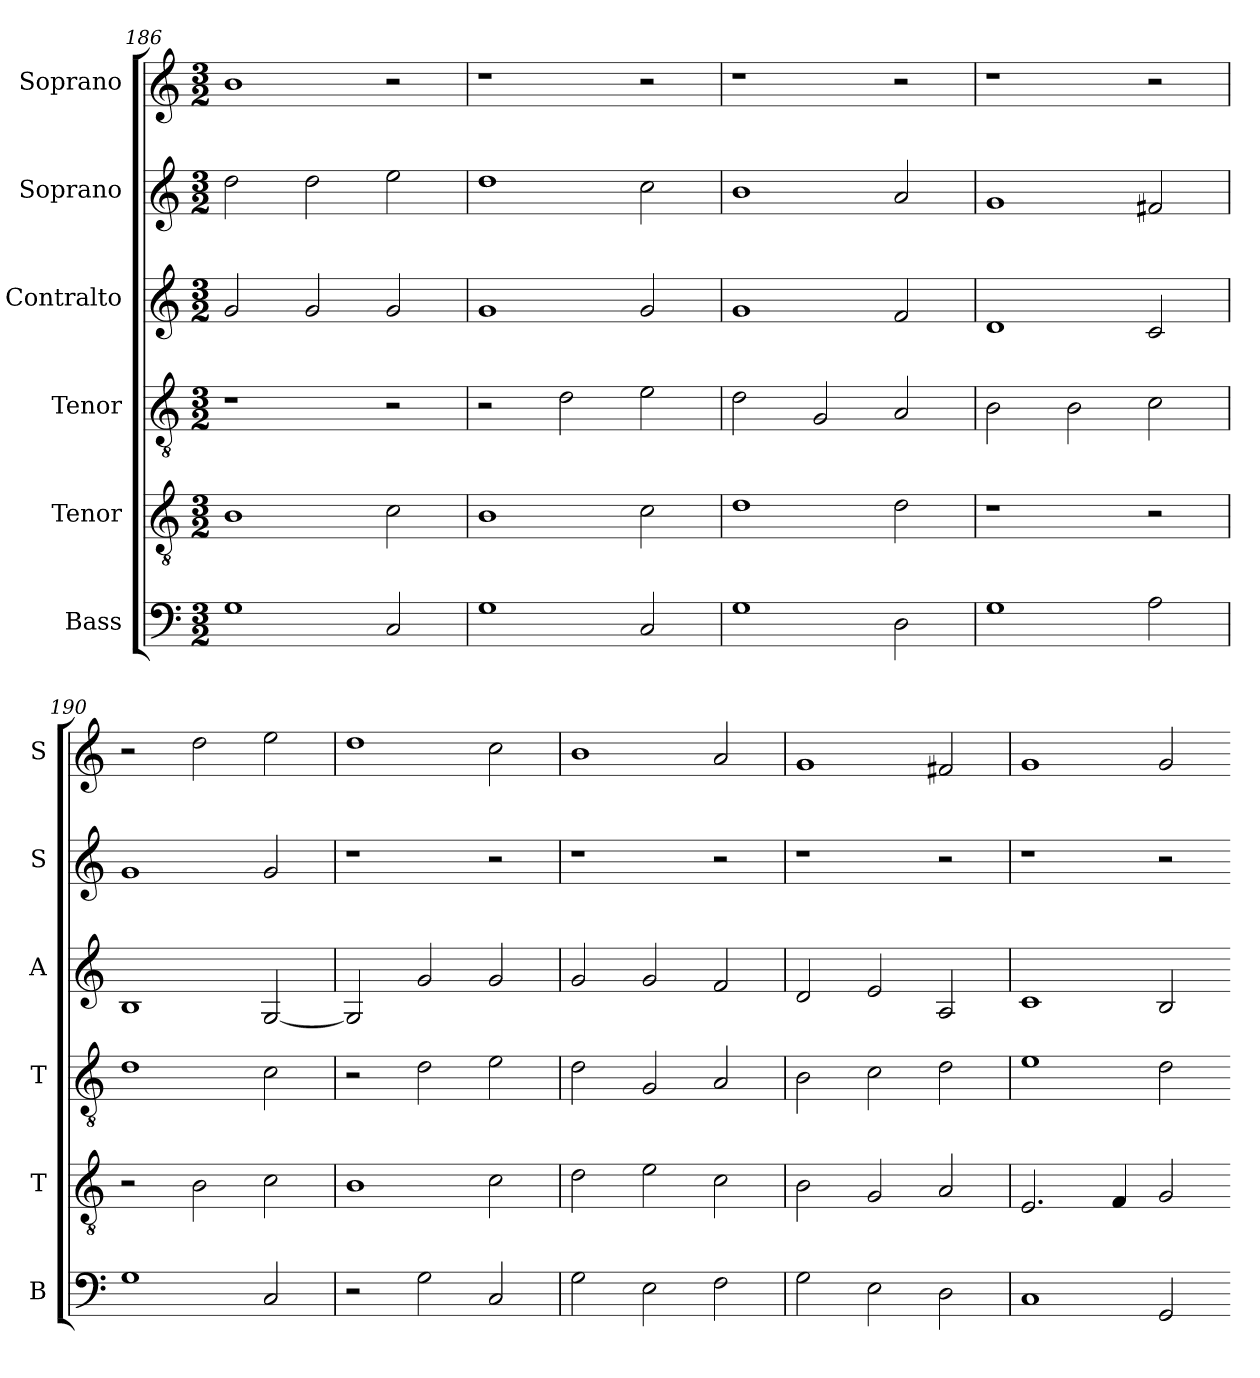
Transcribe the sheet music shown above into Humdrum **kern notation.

**kern	**kern	**kern	**kern	**kern	**kern
*part6	*part5	*part4	*part3	*part2	*part1
*staff6	*staff5	*staff4	*staff3	*staff2	*staff1
*I"Bass	*I"Tenor	*I"Tenor	*I"Contralto	*I"Soprano	*I"Soprano
*I'B	*I'T	*I'T	*I'A	*I'S	*I'S
*clefF4	*clefGv2	*clefGv2	*clefG2	*clefG2	*clefG2
*k[]	*k[]	*k[]	*k[]	*k[]	*k[]
*G:mix	*G:mix	*G:mix	*G:mix	*G:mix	*G:mix
*M3/2	*M3/2	*M3/2	*M3/2	*M3/2	*M3/2
=186	=186	=186	=186	=186	=186
1G	1B	1r	2g	2dd	1b
.	.	.	2g	2dd	.
2C	2c	2r	2g	2ee	2r
=187	=187	=187	=187	=187	=187
1G	1B	2r	1g	1dd	1r
.	.	2d	.	.	.
2C	2c	2e	2g	2cc	2r
=188	=188	=188	=188	=188	=188
1G	1d	2d	1g	1b	1r
.	.	2G	.	.	.
2D	2d	2A	2f	2a	2r
=189	=189	=189	=189	=189	=189
1G	1r	2B	1d	1g	1r
.	.	2B	.	.	.
2A	2r	2c	2c	2f#X	2r
=190	=190	=190	=190	=190	=190
1G	2r	1d	1B	1g	2r
.	2B	.	.	.	2dd
2C	2c	2c	[2G	2g	2ee
=191	=191	=191	=191	=191	=191
2r	1B	2r	2G]	1r	1dd
2G	.	2d	2g	.	.
2C	2c	2e	2g	2r	2cc
=192	=192	=192	=192	=192	=192
2G	2d	2d	2g	1r	1b
2E	2e	2G	2g	.	.
2F	2c	2A	2f	2r	2a
=193	=193	=193	=193	=193	=193
2G	2B	2B	2d	1r	1g
2E	2G	2c	2e	.	.
2D	2A	2d	2A	2r	2f#X
=194	=194	=194	=194	=194	=194
1C	2.E	1e	1c	1r	1g
.	4F	.	.	.	.
2GG	2G	2d	2B	2r	2g
=-	=-	=-	=-	=-	=-
*-	*-	*-	*-	*-	*-
